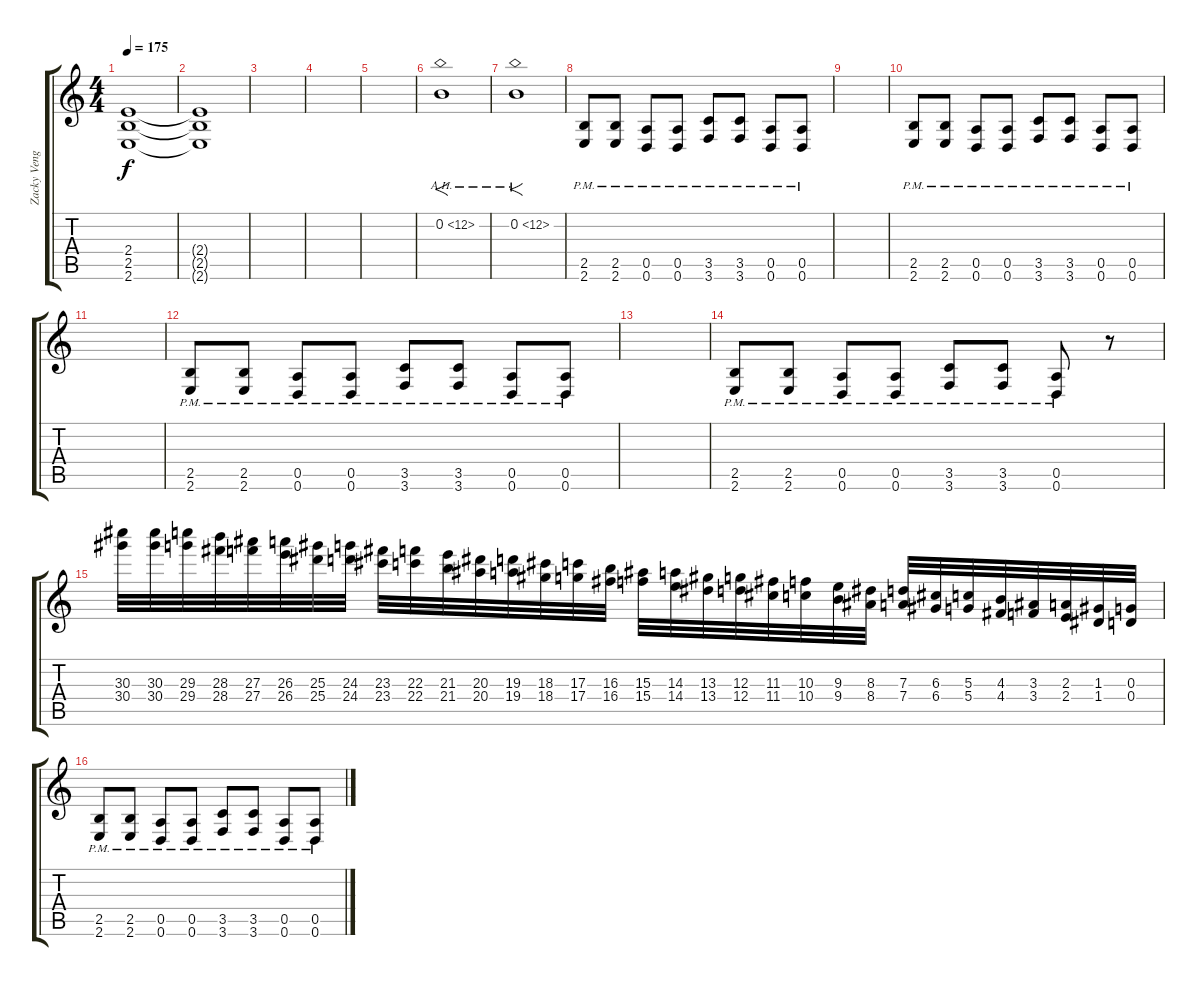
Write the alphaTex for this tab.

\track ("Zacky Vengeance" "Zacky Veng") {instrument distortionguitar}
\staff {score tabs}
\tuning (E4 B3 G3 D3 A2 D2) {hide}
\ts (4 4)
\tempo 175
\clef g2
\ks c
(2.4{t} 2.5{t} 2.6{t}).1{dy f} |
(2.4{t} 2.5{t} 2.6{t}).1 |
|
|
|
0.2{ah 12}.1{f volume 16} |
0.2{ah 12}.1{f volume 16} |
(2.5{pm} 2.6{pm}).8{volume 16 instrument distortionguitar} (2.5{pm} 2.6{pm}).8 (0.5{pm} 0.6{pm}).8 (0.5{pm} 0.6{pm}).8 (3.5{pm} 3.6{pm}).8 (3.5{pm} 3.6{pm}).8 (0.5{pm} 0.6{pm}).8 (0.5{pm} 0.6{pm}).8 |
|
(2.5{pm} 2.6{pm}).8{volume 16} (2.5{pm} 2.6{pm}).8 (0.5{pm} 0.6{pm}).8 (0.5{pm} 0.6{pm}).8 (3.5{pm} 3.6{pm}).8 (3.5{pm} 3.6{pm}).8 (0.5{pm} 0.6{pm}).8 (0.5{pm} 0.6{pm}).8 |
|
(2.5{pm} 2.6{pm}).8{volume 16} (2.5{pm} 2.6{pm}).8 (0.5{pm} 0.6{pm}).8 (0.5{pm} 0.6{pm}).8 (3.5{pm} 3.6{pm}).8 (3.5{pm} 3.6{pm}).8 (0.5{pm} 0.6{pm}).8 (0.5{pm} 0.6{pm}).8 |
|
(2.5{pm} 2.6{pm}).8{volume 16} (2.5{pm} 2.6{pm}).8 (0.5{pm} 0.6{pm}).8 (0.5{pm} 0.6{pm}).8 (3.5{pm} 3.6{pm}).8 (3.5{pm} 3.6{pm}).8 (0.5{pm} 0.6{pm}).8 r.8 |
(30.3 30.4).32{instrument guitarharmonics} (30.3 30.4).32 (29.3 29.4).32 (28.3 28.4).32 (27.3 27.4).32 (26.3 26.4).32 (25.3 25.4).32 (24.3 24.4).32 (23.3 23.4).32 (22.3 22.4).32 (21.3 21.4).32 (20.3 20.4).32 (19.3 19.4).32 (18.3 18.4).32 (17.3 17.4).32 (16.3 16.4).32 (15.3 15.4).32 (14.3 14.4).32 (13.3 13.4).32 (12.3 12.4).32 (11.3 11.4).32 (10.3 10.4).32 (9.3 9.4).32 (8.3 8.4).32 (7.3 7.4).32 (6.3 6.4).32 (5.3 5.4).32 (4.3 4.4).32 (3.3 3.4).32 (2.3 2.4).32 (1.3 1.4).32 (0.3 0.4).32 |
(2.5{pm} 2.6{pm}).8{volume 16 instrument distortionguitar} (2.5{pm} 2.6{pm}).8 (0.5{pm} 0.6{pm}).8 (0.5{pm} 0.6{pm}).8 (3.5{pm} 3.6{pm}).8 (3.5{pm} 3.6{pm}).8 (0.5{pm} 0.6{pm}).8 (0.5{pm} 0.6{pm}).8
